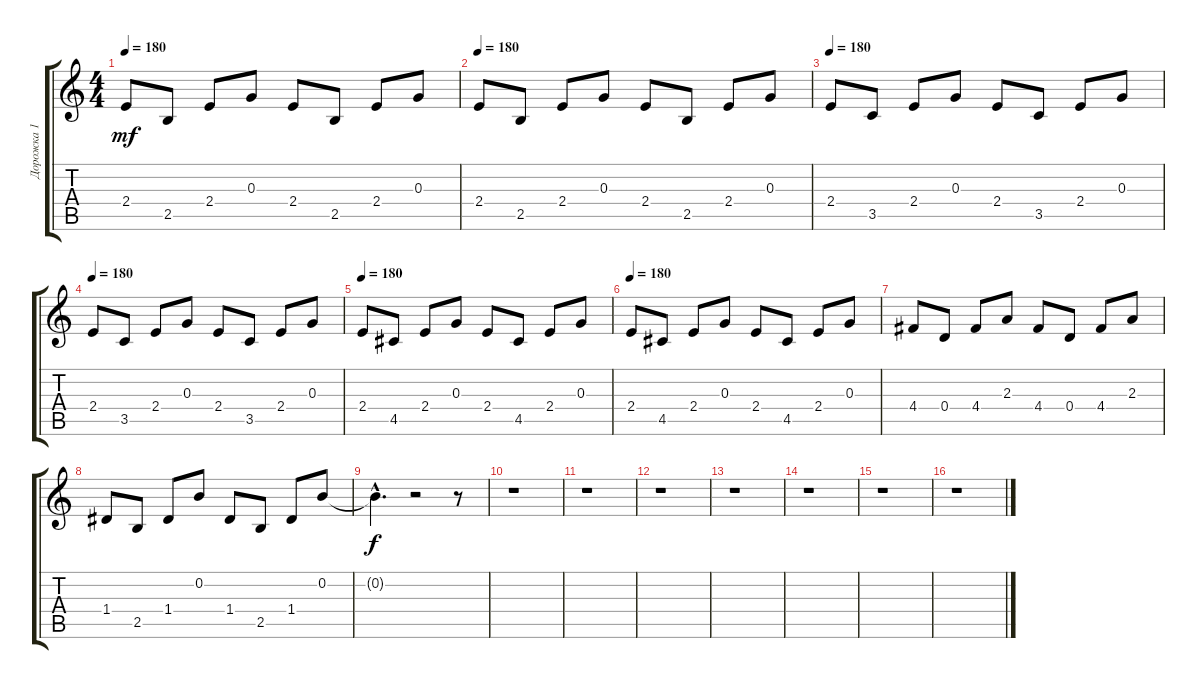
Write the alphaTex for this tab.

\track ("Дорожка 1" "Дорожка 1") {instrument electricguitarclean}
\staff {score tabs}
\tuning (E4 B3 G3 D3 A2 E2) {hide}
\ts (4 4)
\tempo 180
\clef g2
\ks c
2.4.8{dy mf} 2.5.8 2.4.8 0.3.8 2.4.8 2.5.8 2.4.8 0.3.8 |
\tempo 180
2.4.8 2.5.8 2.4.8 0.3.8 2.4.8 2.5.8 2.4.8 0.3.8 |
\tempo 180
2.4.8 3.5.8 2.4.8 0.3.8 2.4.8 3.5.8 2.4.8 0.3.8 |
\tempo 180
2.4.8 3.5.8 2.4.8 0.3.8 2.4.8 3.5.8 2.4.8 0.3.8 |
\tempo 180
2.4.8 4.5.8 2.4.8 0.3.8 2.4.8 4.5.8 2.4.8 0.3.8 |
\tempo 180
2.4.8 4.5.8 2.4.8 0.3.8 2.4.8 4.5.8 2.4.8 0.3.8 |
4.4.8 0.4.8 4.4.8 2.3.8 4.4.8 0.4.8 4.4.8 2.3.8 |
1.4.8 2.5.8 1.4.8 0.2.8 1.4.8 2.5.8 1.4.8 0.2.8 |
0.2{hac t}.4{d dy f} r.2 r.8 |
r.1 |
r.1 |
r.1 |
r.1 |
r.1 |
r.1 |
r.1
